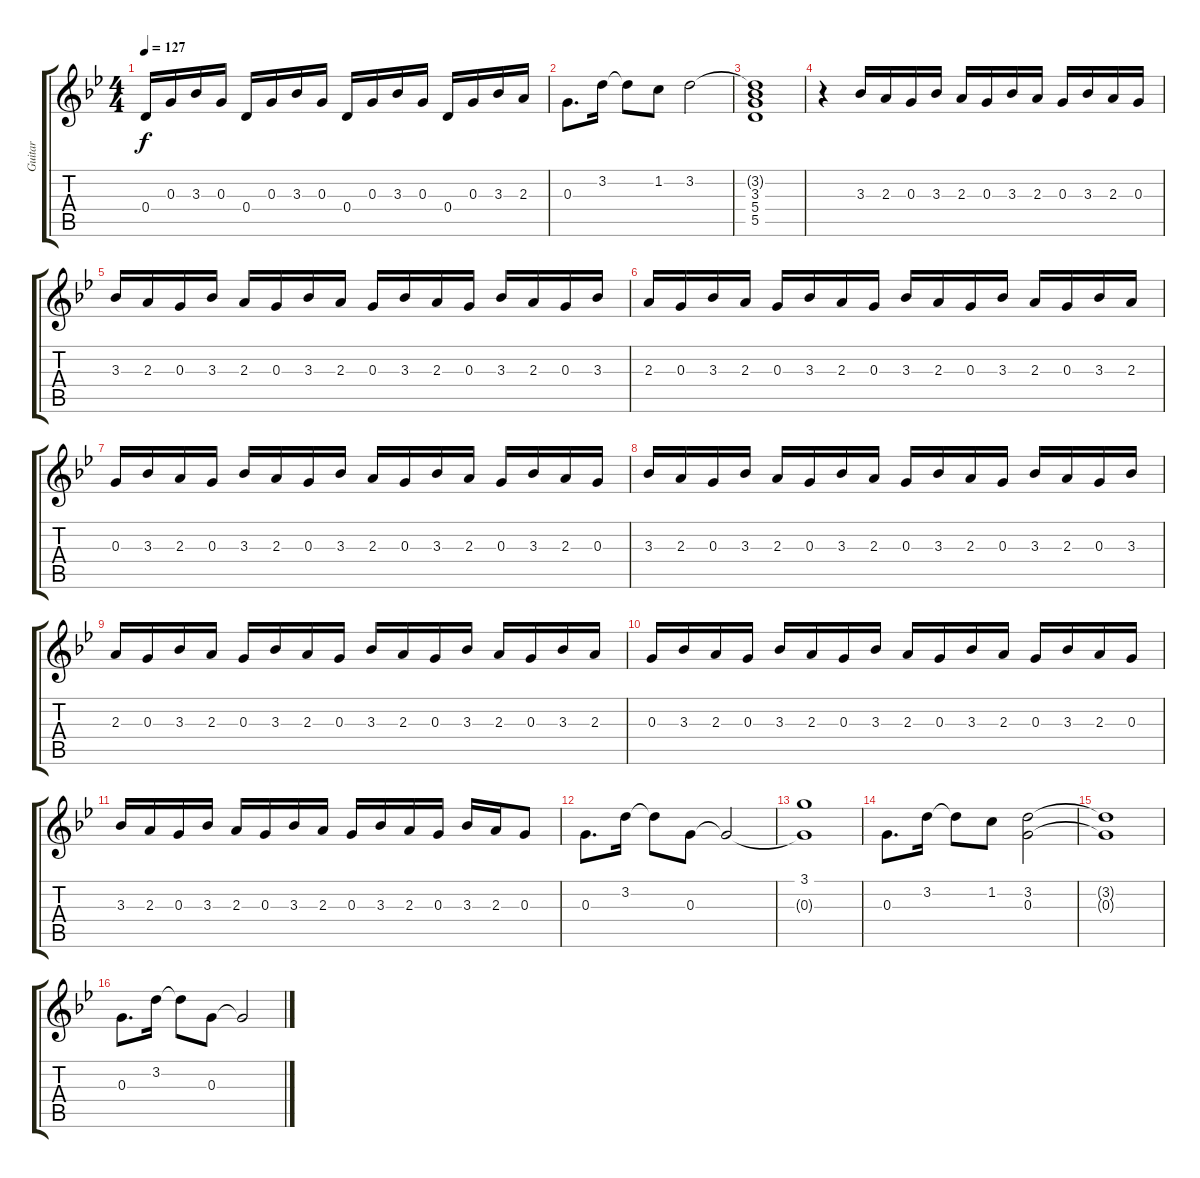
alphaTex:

\track ("Guitar" "Guitar") {instrument acousticguitarsteel}
\staff {score tabs}
\tuning (E4 B3 G3 D3 A2 D2) {hide}
\ts (4 4)
\tempo 127
\clef g2
\ks bb
0.4.16{dy f} 0.3.16 3.3.16 0.3.16 0.4.16 0.3.16 3.3.16 0.3.16 0.4.16 0.3.16 3.3.16 0.3.16 0.4.16 0.3.16 3.3.16 2.3.16 |
0.3.8{d} 3.2.16 3.2{t}.8 1.2.8 3.2.2 |
(3.2{t} 3.3 5.4 5.5).1 |
r.4 3.3.16 2.3.16 0.3.16 3.3.16 2.3.16 0.3.16 3.3.16 2.3.16 0.3.16 3.3.16 2.3.16 0.3.16 |
3.3.16 2.3.16 0.3.16 3.3.16 2.3.16 0.3.16 3.3.16 2.3.16 0.3.16 3.3.16 2.3.16 0.3.16 3.3.16 2.3.16 0.3.16 3.3.16 |
2.3.16 0.3.16 3.3.16 2.3.16 0.3.16 3.3.16 2.3.16 0.3.16 3.3.16 2.3.16 0.3.16 3.3.16 2.3.16 0.3.16 3.3.16 2.3.16 |
0.3.16 3.3.16 2.3.16 0.3.16 3.3.16 2.3.16 0.3.16 3.3.16 2.3.16 0.3.16 3.3.16 2.3.16 0.3.16 3.3.16 2.3.16 0.3.16 |
3.3.16 2.3.16 0.3.16 3.3.16 2.3.16 0.3.16 3.3.16 2.3.16 0.3.16 3.3.16 2.3.16 0.3.16 3.3.16 2.3.16 0.3.16 3.3.16 |
2.3.16 0.3.16 3.3.16 2.3.16 0.3.16 3.3.16 2.3.16 0.3.16 3.3.16 2.3.16 0.3.16 3.3.16 2.3.16 0.3.16 3.3.16 2.3.16 |
0.3.16 3.3.16 2.3.16 0.3.16 3.3.16 2.3.16 0.3.16 3.3.16 2.3.16 0.3.16 3.3.16 2.3.16 0.3.16 3.3.16 2.3.16 0.3.16 |
3.3.16 2.3.16 0.3.16 3.3.16 2.3.16 0.3.16 3.3.16 2.3.16 0.3.16 3.3.16 2.3.16 0.3.16 3.3.16 2.3.16 0.3.8 |
0.3.8{d} 3.2.16 3.2{t}.8 0.3.8 0.3{t}.2 |
(3.1 0.3{t}).1 |
0.3.8{d} 3.2.16 3.2{t}.8 1.2.8 (3.2 0.3).2 |
(3.2{t} 0.3{t}).1 |
0.3.8{d} 3.2.16 3.2{t}.8 0.3.8 0.3{t}.2
